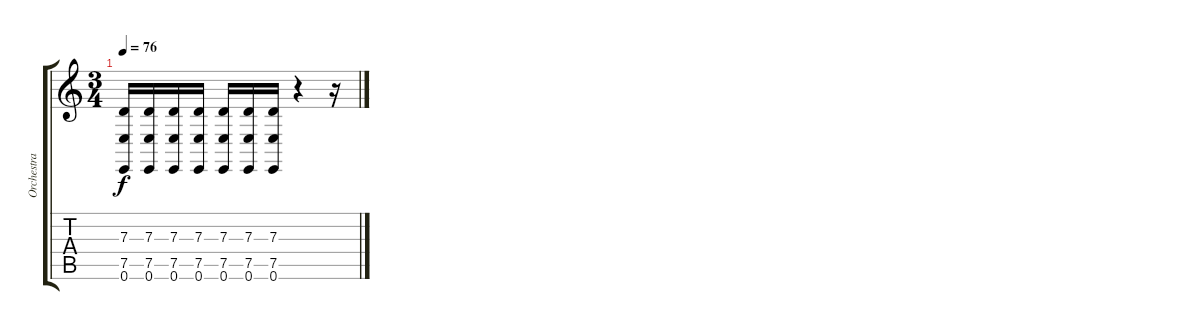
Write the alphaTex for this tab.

\track ("Orchestra" "Orchestra") {instrument stringensemble1}
\staff {score tabs}
\tuning (E4 B3 G3 D3 A2 E2) {hide}
\ts (3 4)
\tempo 76
\clef g2
\ks c
(7.3 7.5 0.6).16{dy f} (7.3 7.5 0.6).16 (7.3 7.5 0.6).16 (7.3 7.5 0.6).16 (7.3 7.5 0.6).16 (7.3 7.5 0.6).16 (7.3 7.5 0.6).16 r.4 r.16
